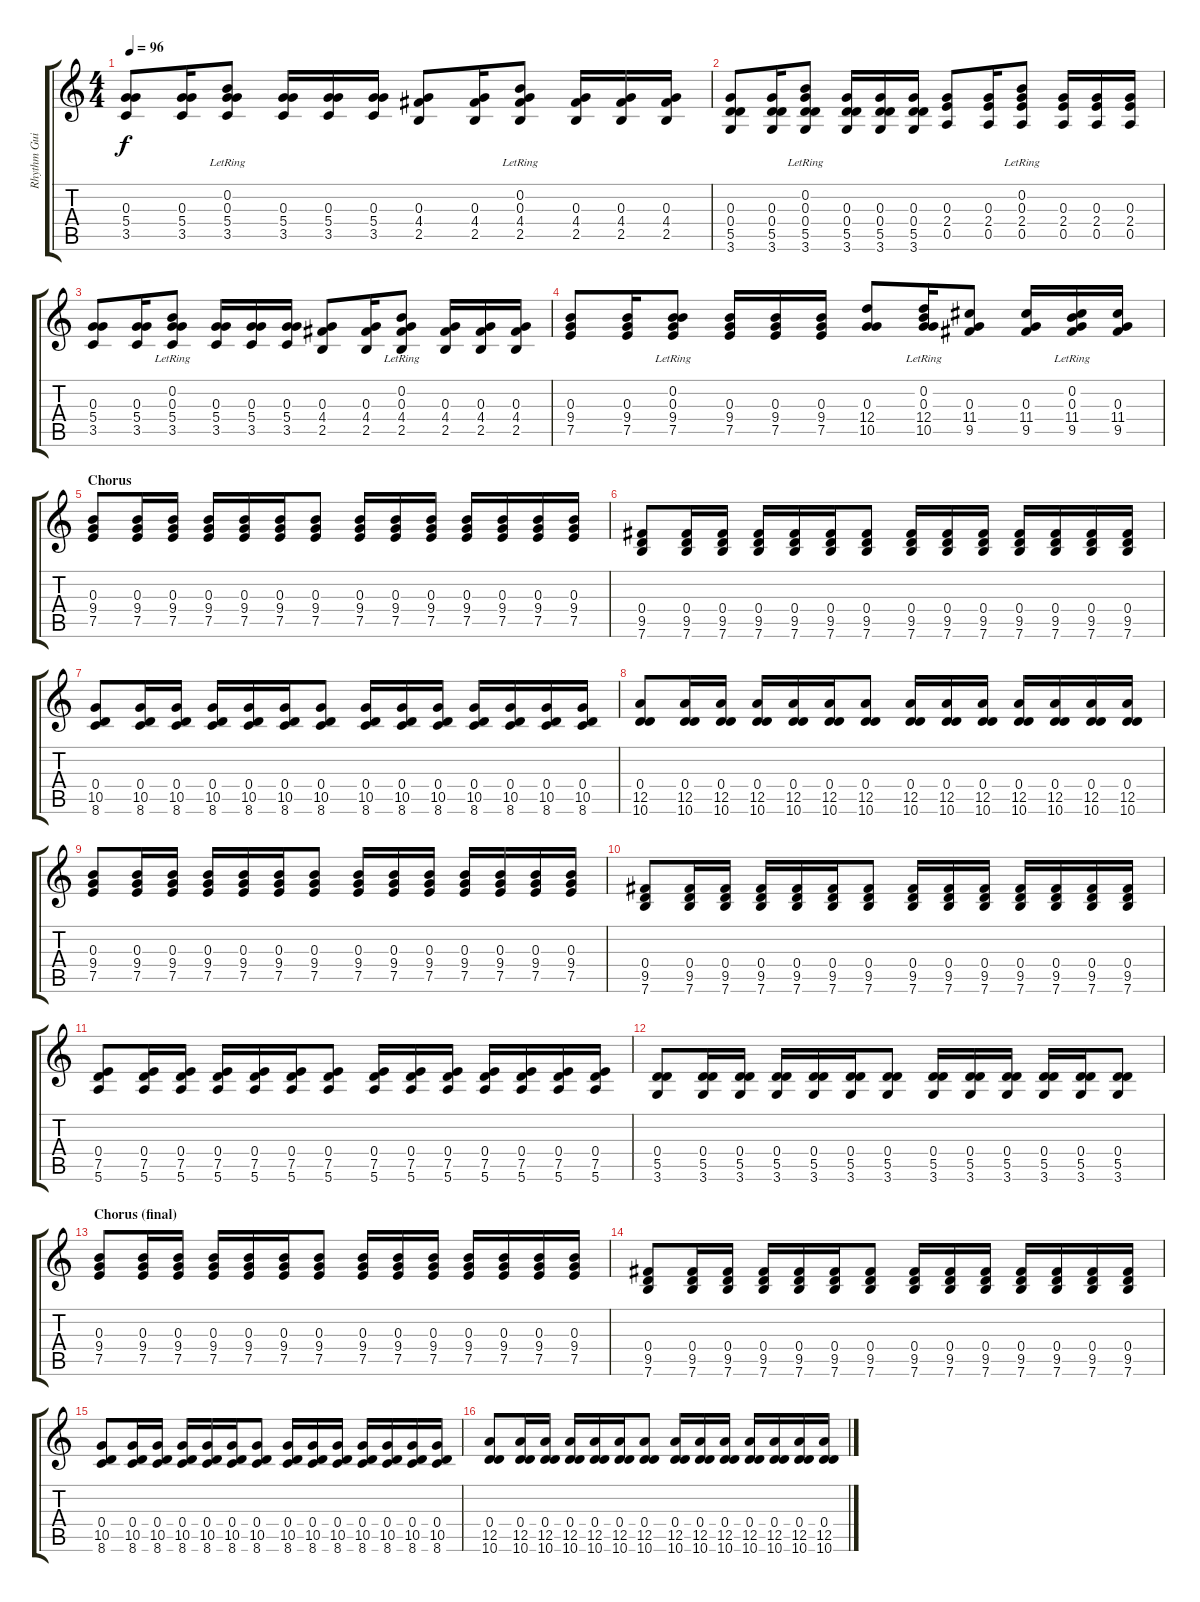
\track ("Rhythm Guitar" "Rhythm Gui") {instrument acousticguitarnylon}
\staff {score tabs}
\tuning (E4 B3 G3 D3 A2 E2) {hide}
\ts (4 4)
\tempo 96
\clef g2
\ks c
(0.3 5.4 3.5).8{dy f} (0.3 5.4 3.5).16 (0.2{lr} 0.3 5.4 3.5).8 (0.3 5.4 3.5).16 (0.3 5.4 3.5).16 (0.3 5.4 3.5).16 (0.3 4.4 2.5).8 (0.3 4.4 2.5).16 (0.2{lr} 0.3 4.4 2.5).8 (0.3 4.4 2.5).16 (0.3 4.4 2.5).16 (0.3 4.4 2.5).16 |
(0.3 0.4 5.5 3.6).8 (0.3 0.4 5.5 3.6).16 (0.2{lr} 0.3 0.4 5.5 3.6).8 (0.3 0.4 5.5 3.6).16 (0.3 0.4 5.5 3.6).16 (0.3 0.4 5.5 3.6).16 (0.3 2.4 0.5).8 (0.3 2.4 0.5).16 (0.2{lr} 0.3 2.4 0.5).8 (0.3 2.4 0.5).16 (0.3 2.4 0.5).16 (0.3 2.4 0.5).16 |
(0.3 5.4 3.5).8 (0.3 5.4 3.5).16 (0.2{lr} 0.3 5.4 3.5).8 (0.3 5.4 3.5).16 (0.3 5.4 3.5).16 (0.3 5.4 3.5).16 (0.3 4.4 2.5).8 (0.3 4.4 2.5).16 (0.2{lr} 0.3 4.4 2.5).8 (0.3 4.4 2.5).16 (0.3 4.4 2.5).16 (0.3 4.4 2.5).16 |
(0.3 9.4 7.5).8 (0.3 9.4 7.5).16 (0.2{lr} 0.3 9.4 7.5).8 (0.3 9.4 7.5).16 (0.3 9.4 7.5).16 (0.3 9.4 7.5).16 (0.3 12.4 10.5).8 (0.2{lr} 0.3 12.4 10.5).16 (0.3 11.4 9.5).8 (0.3 11.4 9.5).16 (0.2{lr} 0.3 11.4 9.5).16 (0.3 11.4 9.5).16 |
\section ("" "Chorus")
(0.3 9.4 7.5).8 (0.3 9.4 7.5).16 (0.3 9.4 7.5).16 (0.3 9.4 7.5).16 (0.3 9.4 7.5).16 (0.3 9.4 7.5).16 (0.3 9.4 7.5).8 (0.3 9.4 7.5).16 (0.3 9.4 7.5).16 (0.3 9.4 7.5).16 (0.3 9.4 7.5).16 (0.3 9.4 7.5).16 (0.3 9.4 7.5).16 (0.3 9.4 7.5).16 |
(0.4 9.5 7.6).8 (0.4 9.5 7.6).16 (0.4 9.5 7.6).16 (0.4 9.5 7.6).16 (0.4 9.5 7.6).16 (0.4 9.5 7.6).16 (0.4 9.5 7.6).8 (0.4 9.5 7.6).16 (0.4 9.5 7.6).16 (0.4 9.5 7.6).16 (0.4 9.5 7.6).16 (0.4 9.5 7.6).16 (0.4 9.5 7.6).16 (0.4 9.5 7.6).16 |
(0.4 10.5 8.6).8 (0.4 10.5 8.6).16 (0.4 10.5 8.6).16 (0.4 10.5 8.6).16 (0.4 10.5 8.6).16 (0.4 10.5 8.6).16 (0.4 10.5 8.6).8 (0.4 10.5 8.6).16 (0.4 10.5 8.6).16 (0.4 10.5 8.6).16 (0.4 10.5 8.6).16 (0.4 10.5 8.6).16 (0.4 10.5 8.6).16 (0.4 10.5 8.6).16 |
(0.4 12.5 10.6).8 (0.4 12.5 10.6).16 (0.4 12.5 10.6).16 (0.4 12.5 10.6).16 (0.4 12.5 10.6).16 (0.4 12.5 10.6).16 (0.4 12.5 10.6).8 (0.4 12.5 10.6).16 (0.4 12.5 10.6).16 (0.4 12.5 10.6).16 (0.4 12.5 10.6).16 (0.4 12.5 10.6).16 (0.4 12.5 10.6).16 (0.4 12.5 10.6).16 |
(0.3 9.4 7.5).8 (0.3 9.4 7.5).16 (0.3 9.4 7.5).16 (0.3 9.4 7.5).16 (0.3 9.4 7.5).16 (0.3 9.4 7.5).16 (0.3 9.4 7.5).8 (0.3 9.4 7.5).16 (0.3 9.4 7.5).16 (0.3 9.4 7.5).16 (0.3 9.4 7.5).16 (0.3 9.4 7.5).16 (0.3 9.4 7.5).16 (0.3 9.4 7.5).16 |
(0.4 9.5 7.6).8 (0.4 9.5 7.6).16 (0.4 9.5 7.6).16 (0.4 9.5 7.6).16 (0.4 9.5 7.6).16 (0.4 9.5 7.6).16 (0.4 9.5 7.6).8 (0.4 9.5 7.6).16 (0.4 9.5 7.6).16 (0.4 9.5 7.6).16 (0.4 9.5 7.6).16 (0.4 9.5 7.6).16 (0.4 9.5 7.6).16 (0.4 9.5 7.6).16 |
(0.4 7.5 5.6).8 (0.4 7.5 5.6).16 (0.4 7.5 5.6).16 (0.4 7.5 5.6).16 (0.4 7.5 5.6).16 (0.4 7.5 5.6).16 (0.4 7.5 5.6).8 (0.4 7.5 5.6).16 (0.4 7.5 5.6).16 (0.4 7.5 5.6).16 (0.4 7.5 5.6).16 (0.4 7.5 5.6).16 (0.4 7.5 5.6).16 (0.4 7.5 5.6).16 |
(0.4 5.5 3.6).8 (0.4 5.5 3.6).16 (0.4 5.5 3.6).16 (0.4 5.5 3.6).16 (0.4 5.5 3.6).16 (0.4 5.5 3.6).16 (0.4 5.5 3.6).8 (0.4 5.5 3.6).16 (0.4 5.5 3.6).16 (0.4 5.5 3.6).16 (0.4 5.5 3.6).16 (0.4 5.5 3.6).16 (0.4 5.5 3.6).8 |
\section ("" "Chorus (final)")
(0.3 9.4 7.5).8 (0.3 9.4 7.5).16 (0.3 9.4 7.5).16 (0.3 9.4 7.5).16 (0.3 9.4 7.5).16 (0.3 9.4 7.5).16 (0.3 9.4 7.5).8 (0.3 9.4 7.5).16 (0.3 9.4 7.5).16 (0.3 9.4 7.5).16 (0.3 9.4 7.5).16 (0.3 9.4 7.5).16 (0.3 9.4 7.5).16 (0.3 9.4 7.5).16 |
(0.4 9.5 7.6).8 (0.4 9.5 7.6).16 (0.4 9.5 7.6).16 (0.4 9.5 7.6).16 (0.4 9.5 7.6).16 (0.4 9.5 7.6).16 (0.4 9.5 7.6).8 (0.4 9.5 7.6).16 (0.4 9.5 7.6).16 (0.4 9.5 7.6).16 (0.4 9.5 7.6).16 (0.4 9.5 7.6).16 (0.4 9.5 7.6).16 (0.4 9.5 7.6).16 |
(0.4 10.5 8.6).8 (0.4 10.5 8.6).16 (0.4 10.5 8.6).16 (0.4 10.5 8.6).16 (0.4 10.5 8.6).16 (0.4 10.5 8.6).16 (0.4 10.5 8.6).8 (0.4 10.5 8.6).16 (0.4 10.5 8.6).16 (0.4 10.5 8.6).16 (0.4 10.5 8.6).16 (0.4 10.5 8.6).16 (0.4 10.5 8.6).16 (0.4 10.5 8.6).16 |
(0.4 12.5 10.6).8 (0.4 12.5 10.6).16 (0.4 12.5 10.6).16 (0.4 12.5 10.6).16 (0.4 12.5 10.6).16 (0.4 12.5 10.6).16 (0.4 12.5 10.6).8 (0.4 12.5 10.6).16 (0.4 12.5 10.6).16 (0.4 12.5 10.6).16 (0.4 12.5 10.6).16 (0.4 12.5 10.6).16 (0.4 12.5 10.6).16 (0.4 12.5 10.6).16
